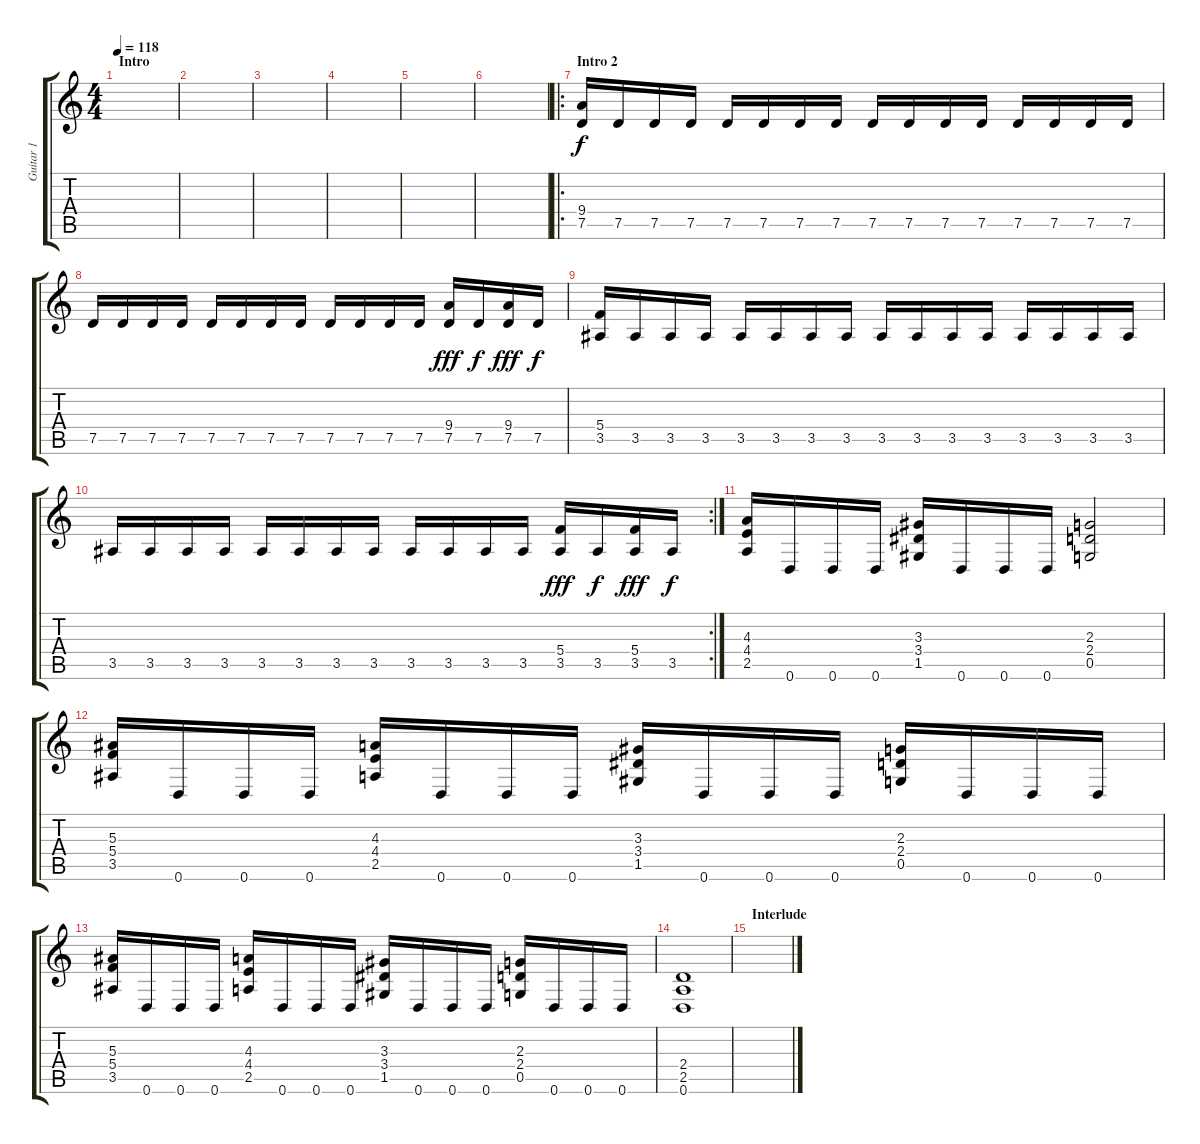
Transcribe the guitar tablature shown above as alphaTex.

\track ("Guitar 1" "Guitar 1") {instrument distortionguitar}
\staff {score tabs}
\tuning (D4 A3 F3 C3 G2 D2) {hide}
\ts (4 4)
\section ("" "Intro")
\tempo 118
\clef g2
\ks c
|
|
|
|
|
|
\ro
\section ("" "Intro 2")
(9.4 7.5).16 7.5.16 7.5.16 7.5.16 7.5.16 7.5.16 7.5.16 7.5.16 7.5.16 7.5.16 7.5.16 7.5.16 7.5.16 7.5.16 7.5.16 7.5.16 |
7.5.16 7.5.16 7.5.16 7.5.16 7.5.16 7.5.16 7.5.16 7.5.16 7.5.16 7.5.16 7.5.16 7.5.16 (9.4 7.5).16{dy fff} 7.5.16{dy f} (9.4 7.5).16{dy fff} 7.5.16{dy f} |
(5.4 3.5).16 3.5.16 3.5.16 3.5.16 3.5.16 3.5.16 3.5.16 3.5.16 3.5.16 3.5.16 3.5.16 3.5.16 3.5.16 3.5.16 3.5.16 3.5.16 |
\rc 2
3.5.16 3.5.16 3.5.16 3.5.16 3.5.16 3.5.16 3.5.16 3.5.16 3.5.16 3.5.16 3.5.16 3.5.16 (5.4 3.5).16{dy fff} 3.5.16{dy f} (5.4 3.5).16{dy fff} 3.5.16{dy f} |
(4.3 4.4 2.5).16{instrument distortionguitar} 0.6.16 0.6.16 0.6.16 (3.3 3.4 1.5).16 0.6.16 0.6.16 0.6.16 (2.3 2.4 0.5).2 |
(5.3 5.4 3.5).16 0.6.16 0.6.16 0.6.16 (4.3 4.4 2.5).16 0.6.16 0.6.16 0.6.16 (3.3 3.4 1.5).16 0.6.16 0.6.16 0.6.16 (2.3 2.4 0.5).16 0.6.16 0.6.16 0.6.16 |
(5.3 5.4 3.5).16 0.6.16 0.6.16 0.6.16 (4.3 4.4 2.5).16 0.6.16 0.6.16 0.6.16 (3.3 3.4 1.5).16 0.6.16 0.6.16 0.6.16 (2.3 2.4 0.5).16 0.6.16 0.6.16 0.6.16 |
(2.4 2.5 0.6).1 |
\section ("" "Interlude")
